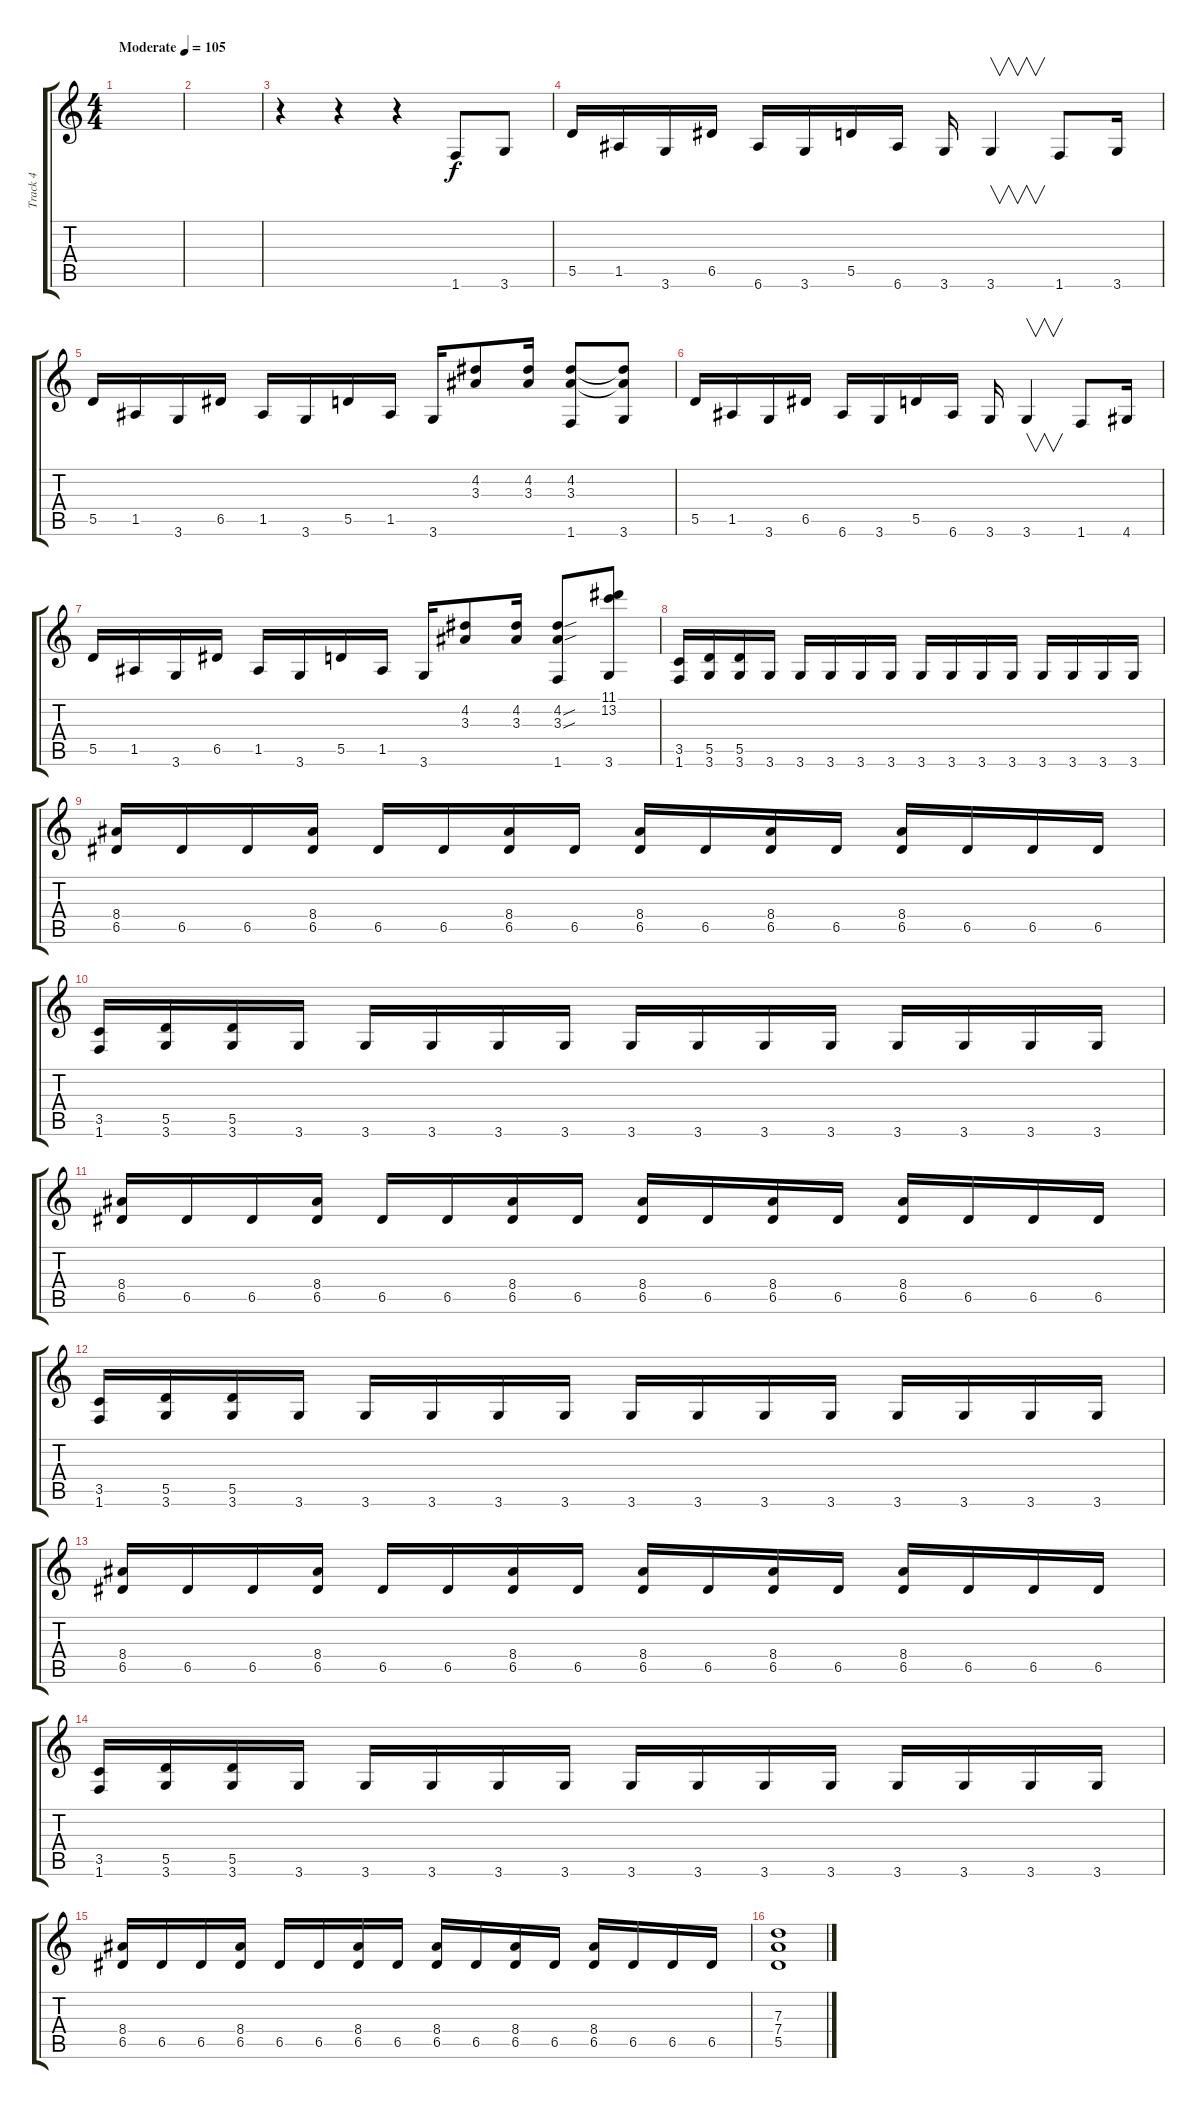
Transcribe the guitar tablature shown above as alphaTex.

\track ("Track 4" "Track 4") {instrument distortionguitar}
\staff {score tabs}
\tuning (E4 B3 G3 D3 A2 E2) {hide}
\ts (4 4)
\tempo (105 "Moderate")
\clef g2
\ks c
|
|
r.4 r.4 r.4 1.6.8 3.6.8 |
5.5.16 1.5.16 3.6.16 6.5.16 6.6.16 3.6.16 5.5.16 6.6.16 3.6.16 3.6.4{v} 1.6.8 3.6.16 |
5.5.16 1.5.16 3.6.16 6.5.16 1.5.16 3.6.16 5.5.16 1.5.16 3.6.16 (4.2 3.3).8 (4.2 3.3).16 (4.2 3.3 1.6).8 (4.2{t} 3.3{t} 3.6).8 |
5.5.16 1.5.16 3.6.16 6.5.16 6.6.16 3.6.16 5.5.16 6.6.16 3.6.16 3.6.4{v} 1.6.8 4.6.16 |
5.5.16 1.5.16 3.6.16 6.5.16 1.5.16 3.6.16 5.5.16 1.5.16 3.6.16 (4.2 3.3).8 (4.2 3.3).16 (4.2{sou} 3.3{sou} 1.6).8 (11.1 13.2 3.6).8 |
(3.5 1.6).16 (5.5 3.6).16 (5.5 3.6).16 3.6.16 3.6.16 3.6.16 3.6.16 3.6.16 3.6.16 3.6.16 3.6.16 3.6.16 3.6.16 3.6.16 3.6.16 3.6.16 |
(8.4 6.5).16 6.5.16 6.5.16 (8.4 6.5).16 6.5.16 6.5.16 (8.4 6.5).16 6.5.16 (8.4 6.5).16 6.5.16 (8.4 6.5).16 6.5.16 (8.4 6.5).16 6.5.16 6.5.16 6.5.16 |
(3.5 1.6).16 (5.5 3.6).16 (5.5 3.6).16 3.6.16 3.6.16 3.6.16 3.6.16 3.6.16 3.6.16 3.6.16 3.6.16 3.6.16 3.6.16 3.6.16 3.6.16 3.6.16 |
(8.4 6.5).16 6.5.16 6.5.16 (8.4 6.5).16 6.5.16 6.5.16 (8.4 6.5).16 6.5.16 (8.4 6.5).16 6.5.16 (8.4 6.5).16 6.5.16 (8.4 6.5).16 6.5.16 6.5.16 6.5.16 |
(3.5 1.6).16 (5.5 3.6).16 (5.5 3.6).16 3.6.16 3.6.16 3.6.16 3.6.16 3.6.16 3.6.16 3.6.16 3.6.16 3.6.16 3.6.16 3.6.16 3.6.16 3.6.16 |
(8.4 6.5).16 6.5.16 6.5.16 (8.4 6.5).16 6.5.16 6.5.16 (8.4 6.5).16 6.5.16 (8.4 6.5).16 6.5.16 (8.4 6.5).16 6.5.16 (8.4 6.5).16 6.5.16 6.5.16 6.5.16 |
(3.5 1.6).16 (5.5 3.6).16 (5.5 3.6).16 3.6.16 3.6.16 3.6.16 3.6.16 3.6.16 3.6.16 3.6.16 3.6.16 3.6.16 3.6.16 3.6.16 3.6.16 3.6.16 |
(8.4 6.5).16 6.5.16 6.5.16 (8.4 6.5).16 6.5.16 6.5.16 (8.4 6.5).16 6.5.16 (8.4 6.5).16 6.5.16 (8.4 6.5).16 6.5.16 (8.4 6.5).16 6.5.16 6.5.16 6.5.16 |
(7.3 7.4 5.5).1
